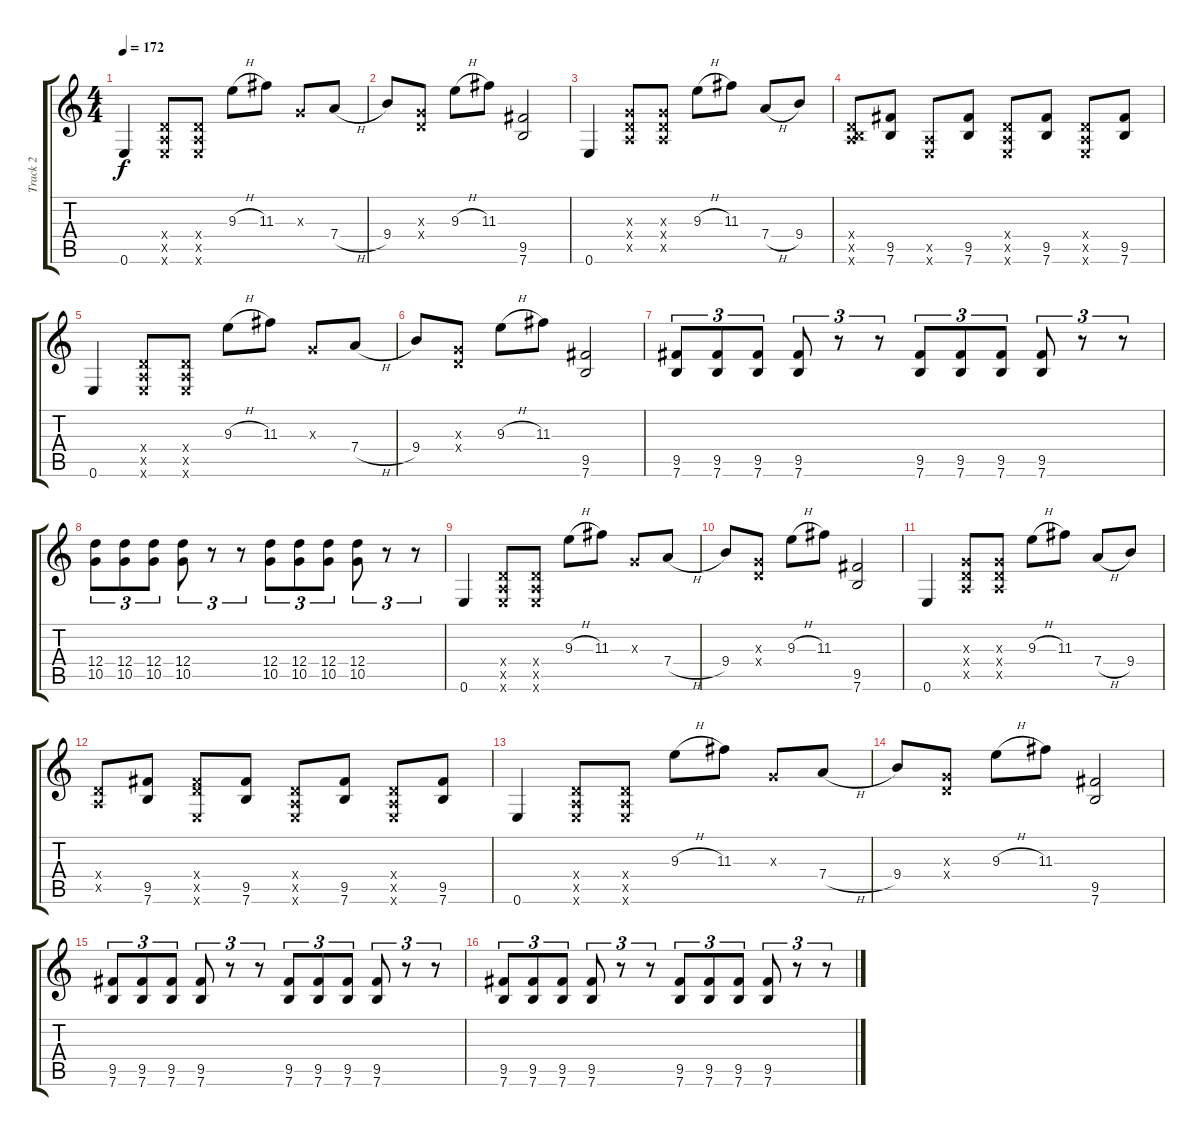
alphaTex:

\track ("Track 2" "Track 2") {instrument overdrivenguitar}
\staff {score tabs}
\tuning (E4 B3 G3 D3 A2 E2) {hide}
\ts (4 4)
\tempo 172
\clef g2
\ks c
0.6.4{dy f} (0.4{x} 0.5{x} 0.6{x}).8 (0.4{x} 0.5{x} 0.6{x}).8 9.3{h}.8 11.3.8 0.3{x}.8 7.4{h}.8 |
9.4.8 (0.3{x} 0.4{x}).8 9.3{h}.8 11.3.8 (9.5 7.6).2 |
0.6.4 (0.3{x} 0.4{x} 0.5{x}).8 (0.3{x} 0.4{x} 0.5{x}).8 9.3{h}.8 11.3.8 7.4{h}.8 9.4.8 |
(0.4{x} 0.5{x} 7.6{x}).8 (9.5 7.6).8 (0.5{x} 0.6{x}).8 (9.5 7.6).8 (0.4{x} 0.5{x} 0.6{x}).8 (9.5 7.6).8 (0.4{x} 0.5{x} 0.6{x}).8 (9.5 7.6).8 |
0.6.4 (0.4{x} 0.5{x} 0.6{x}).8 (0.4{x} 0.5{x} 0.6{x}).8 9.3{h}.8 11.3.8 0.3{x}.8 7.4{h}.8 |
9.4.8 (0.3{x} 0.4{x}).8 9.3{h}.8 11.3.8 (9.5 7.6).2 |
(9.5 7.6).8{tu (3 2)} (9.5 7.6).8{tu (3 2)} (9.5 7.6).8{tu (3 2)} (9.5 7.6).8{tu (3 2)} r.8{tu (3 2)} r.8{tu (3 2)} (9.5 7.6).8{tu (3 2)} (9.5 7.6).8{tu (3 2)} (9.5 7.6).8{tu (3 2)} (9.5 7.6).8{tu (3 2)} r.8{tu (3 2)} r.8{tu (3 2)} |
(12.4 10.5).8{tu (3 2)} (12.4 10.5).8{tu (3 2)} (12.4 10.5).8{tu (3 2)} (12.4 10.5).8{tu (3 2)} r.8{tu (3 2)} r.8{tu (3 2)} (12.4 10.5).8{tu (3 2)} (12.4 10.5).8{tu (3 2)} (12.4 10.5).8{tu (3 2)} (12.4 10.5).8{tu (3 2)} r.8{tu (3 2)} r.8{tu (3 2)} |
0.6.4 (0.4{x} 0.5{x} 0.6{x}).8 (0.4{x} 0.5{x} 0.6{x}).8 9.3{h}.8 11.3.8 0.3{x}.8 7.4{h}.8 |
9.4.8 (0.3{x} 0.4{x}).8 9.3{h}.8 11.3.8 (9.5 7.6).2 |
0.6.4 (0.3{x} 0.4{x} 0.5{x}).8 (0.3{x} 0.4{x} 0.5{x}).8 9.3{h}.8 11.3.8 7.4{h}.8 9.4.8 |
(0.4{x} 0.5{x}).8 (9.5 7.6).8 (0.4{x} 9.5{x} 0.6{x}).8 (9.5 7.6).8 (0.4{x} 0.5{x} 0.6{x}).8 (9.5 7.6).8 (0.4{x} 0.5{x} 0.6{x}).8 (9.5 7.6).8 |
0.6.4 (0.4{x} 0.5{x} 0.6{x}).8 (0.4{x} 0.5{x} 0.6{x}).8 9.3{h}.8 11.3.8 0.3{x}.8 7.4{h}.8 |
9.4.8 (0.3{x} 0.4{x}).8 9.3{h}.8 11.3.8 (9.5 7.6).2 |
(9.5 7.6).8{tu (3 2)} (9.5 7.6).8{tu (3 2)} (9.5 7.6).8{tu (3 2)} (9.5 7.6).8{tu (3 2)} r.8{tu (3 2)} r.8{tu (3 2)} (9.5 7.6).8{tu (3 2)} (9.5 7.6).8{tu (3 2)} (9.5 7.6).8{tu (3 2)} (9.5 7.6).8{tu (3 2)} r.8{tu (3 2)} r.8{tu (3 2)} |
(9.5 7.6).8{tu (3 2)} (9.5 7.6).8{tu (3 2)} (9.5 7.6).8{tu (3 2)} (9.5 7.6).8{tu (3 2)} r.8{tu (3 2)} r.8{tu (3 2)} (9.5 7.6).8{tu (3 2)} (9.5 7.6).8{tu (3 2)} (9.5 7.6).8{tu (3 2)} (9.5 7.6).8{tu (3 2)} r.8{tu (3 2)} r.8{tu (3 2)}
